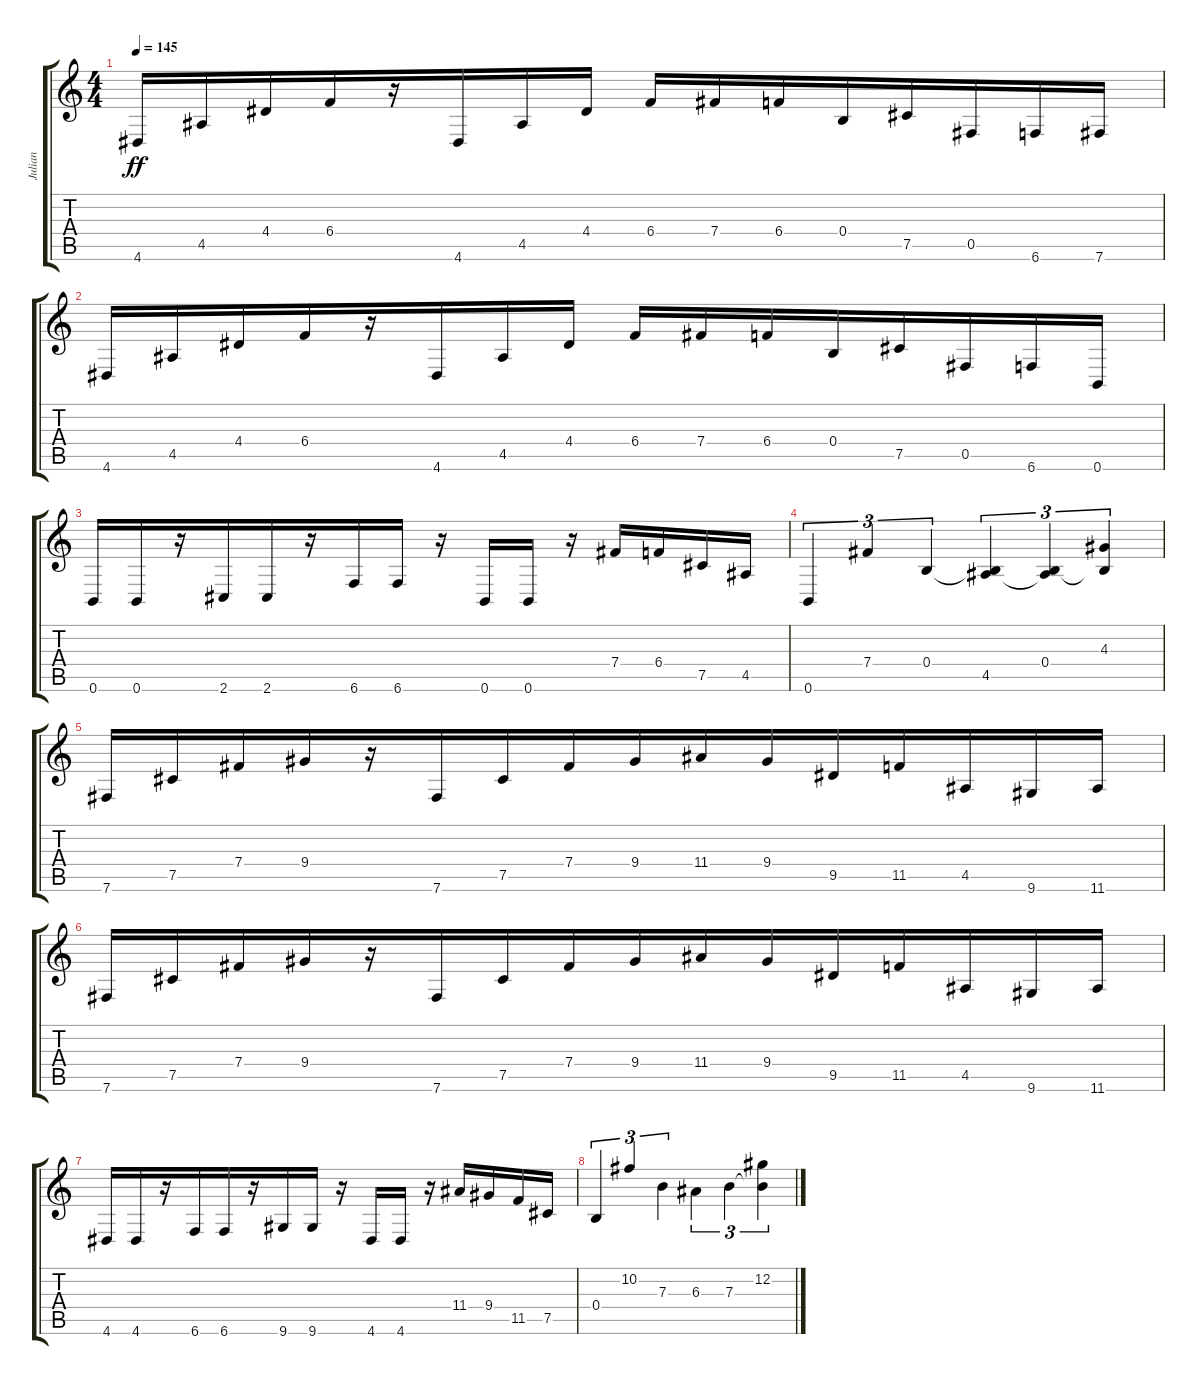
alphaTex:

\track ("Julian" "Julian") {instrument overdrivenguitar}
\staff {score tabs}
\tuning (Db4 Ab3 E3 B2 Gb2 B1) {hide}
\ts (4 4)
\tempo 145
\clef g2
\ks c
4.6.16{dy ff} 4.5.16 4.4.16{beam merge} 6.4.16{beam merge} r.16{beam merge} 4.6.16{beam merge} 4.5.16{beam merge} 4.4.16 6.4.16{beam merge} 7.4.16{beam merge} 6.4.16 0.4.16{beam merge} 7.5.16{beam merge} 0.5.16 6.6.16 7.6.16 |
4.6.16 4.5.16 4.4.16{beam merge} 6.4.16{beam merge} r.16{beam merge} 4.6.16{beam merge} 4.5.16{beam merge} 4.4.16 6.4.16{beam merge} 7.4.16{beam merge} 6.4.16 0.4.16{beam merge} 7.5.16{beam merge} 0.5.16 6.6.16 0.6.16 |
0.6.16{beam merge} 0.6.16{beam merge} r.16{beam merge} 2.6.16{beam merge} 2.6.16{beam merge} r.16 6.6.16{beam merge} 6.6.16 r.16{beam merge} 0.6.16 0.6.16 r.16{beam merge} 7.4.16 6.4.16 7.5.16 4.5.16 |
0.6.4{tu (3 2) beam merge} 7.4.4{tu (3 2)} 0.4.4{tu (3 2) beam merge} (0.4{t} 4.5).4{tu (3 2) beam merge} (0.4 4.5{t}).4{tu (3 2) beam merge} (4.3 0.4{t}).4{tu (3 2)} |
7.6.16 7.5.16 7.4.16{beam merge} 9.4.16{beam merge} r.16{beam merge} 7.6.16 7.5.16 7.4.16{beam merge} 9.4.16{beam merge} 11.4.16{beam merge} 9.4.16 9.5.16{beam merge} 11.5.16{beam merge} 4.5.16 9.6.16 11.6.16 |
7.6.16 7.5.16 7.4.16{beam merge} 9.4.16{beam merge} r.16{beam merge} 7.6.16 7.5.16 7.4.16{beam merge} 9.4.16{beam merge} 11.4.16{beam merge} 9.4.16 9.5.16{beam merge} 11.5.16{beam merge} 4.5.16 9.6.16 11.6.16 |
4.6.16{beam merge} 4.6.16{beam merge} r.16{beam merge} 6.6.16{beam merge} 6.6.16{beam merge} r.16 9.6.16{beam merge} 9.6.16 r.16{beam merge} 4.6.16 4.6.16 r.16{beam merge} 11.4.16 9.4.16 11.5.16 7.5.16 |
0.4.4{tu (3 2) beam merge} 10.2.4{tu (3 2)} 7.3.4{tu (3 2) beam merge} 6.3.4{tu (3 2) beam merge} 7.3.4{tu (3 2) beam merge} (12.2 7.3{t}).4{tu (3 2)}
